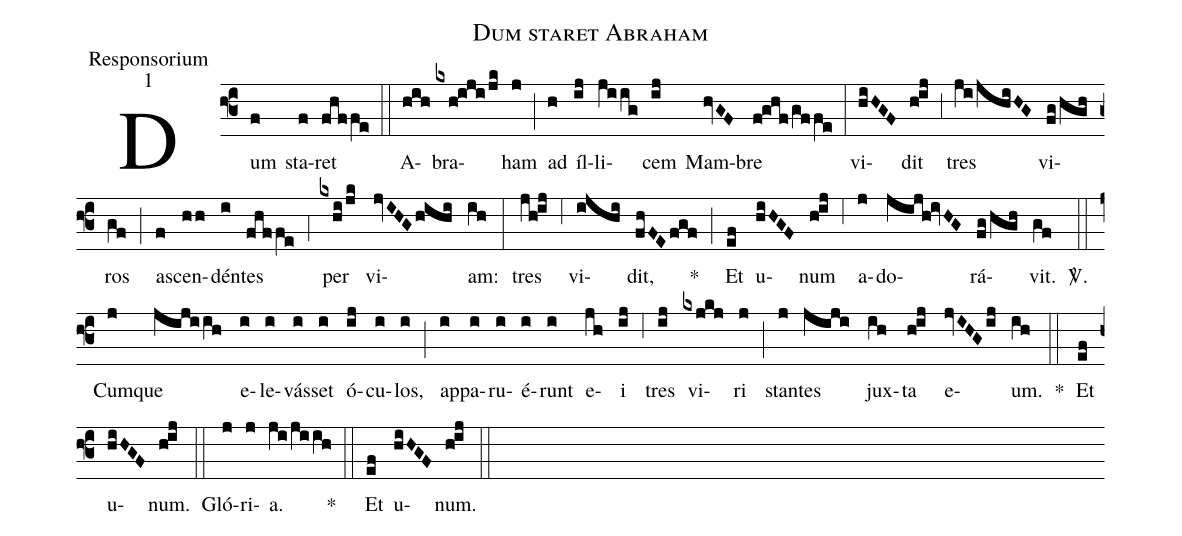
name:Dum staret Abraham;
office-part:Responsorium;
mode:1;
%%
(f3) Dum(f) sta(f)ret(fhffe) (::) A(hih)bra(kxh!iji/jk)ham(j) (;) ad(h) íl(ij)li(jiig)cem(ij) Mam(hvGF)bre(f!ghf/gffe) (:) vi(hiHGF)dit(h!ij) (;3) tres(ji/jhiHG) vi(fg/hgh)ros(gf) (;) a(f)scen(hh)dén(i)tes(fhffe) (;4) per(kxhi/jk) vi(jvIHG/hihi)am:(ih) (:) tres(jh!ij) (;6) vi(ijhi)dit,(fhFE/fgf) *(;) Et(ef) u(hiHGF)num(h!ij) (;6) a(j)do(jijh!ivHG)rá(fg/hgh)vit.(gf) <sp>V/</sp>.(::) Cum(j)que(jijiih) e(i)le(i)vás(i)set(i) ó(ij)cu(i)los,(i) (;) ap(i)pa(i)ru(i)é(i)runt(i) e(jh)i(ij) (;6) tres(ij) vi(kxjkj)ri(j) (;) stan(j)tes(jiji) jux(ih)ta(h!ij) e(jvIHG/ij)um.(ih) *(::) Et(ef) u(hiHGF)num.(h!ij) (::) Gló(j)ri(j)a.(ji/jiih) *(::) Et(ef) u(hiHGF)num.(h!ij) (::)
